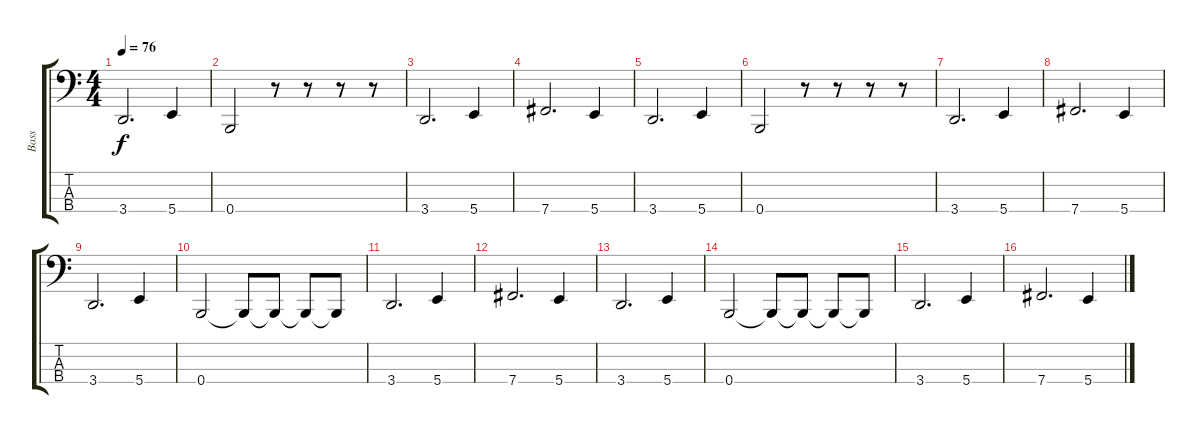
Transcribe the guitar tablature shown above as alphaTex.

\track ("Bass" "Bass") {instrument electricbasspick}
\staff {score tabs}
\tuning (E2 B1 Gb1 B0) {hide}
\ts (4 4)
\tempo 76
\clef f4
\ks c
3.4.2{d dy f} 5.4.4 |
0.4.2 r.8 r.8 r.8 r.8 |
3.4.2{d} 5.4.4 |
7.4.2{d} 5.4.4 |
3.4.2{d} 5.4.4 |
0.4.2 r.8 r.8 r.8 r.8 |
3.4.2{d} 5.4.4 |
7.4.2{d} 5.4.4 |
3.4.2{d} 5.4.4 |
0.4.2 0.4{t}.8 0.4{t}.8 0.4{t}.8 0.4{t}.8 |
3.4.2{d} 5.4.4 |
7.4.2{d} 5.4.4 |
3.4.2{d} 5.4.4 |
0.4.2 0.4{t}.8 0.4{t}.8 0.4{t}.8 0.4{t}.8 |
3.4.2{d} 5.4.4 |
7.4.2{d} 5.4.4
